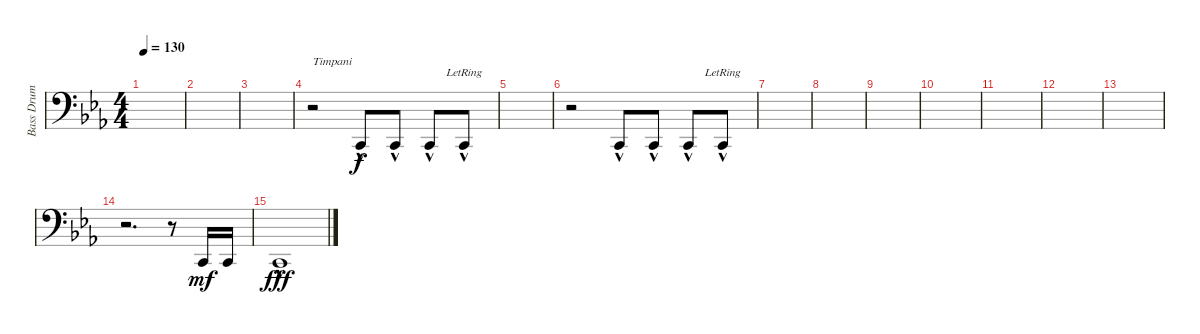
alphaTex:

\track ("Bass Drum" "Bass Drum") {instrument taikodrum}
\staff {score}
\tuning (E4 B3 G3 D3 Bb1 G1) {hide}
\ts (4 4)
\tempo 130
\clef f4
\ks cminor
|
|
|
r.2{txt "Timpani" instrument timpani} 2.5{hac}.8 2.5{hac}.8 2.5{hac}.8 2.5{hac lr}.8 |
|
r.2{instrument timpani} 2.5{hac}.8 2.5{hac}.8 2.5{hac}.8 2.5{hac lr}.8 |
|
|
|
|
|
|
|
r.2{d} r.8 2.5.16{dy mf} 2.5.16 |
2.5{hac}.1{dy fff}
